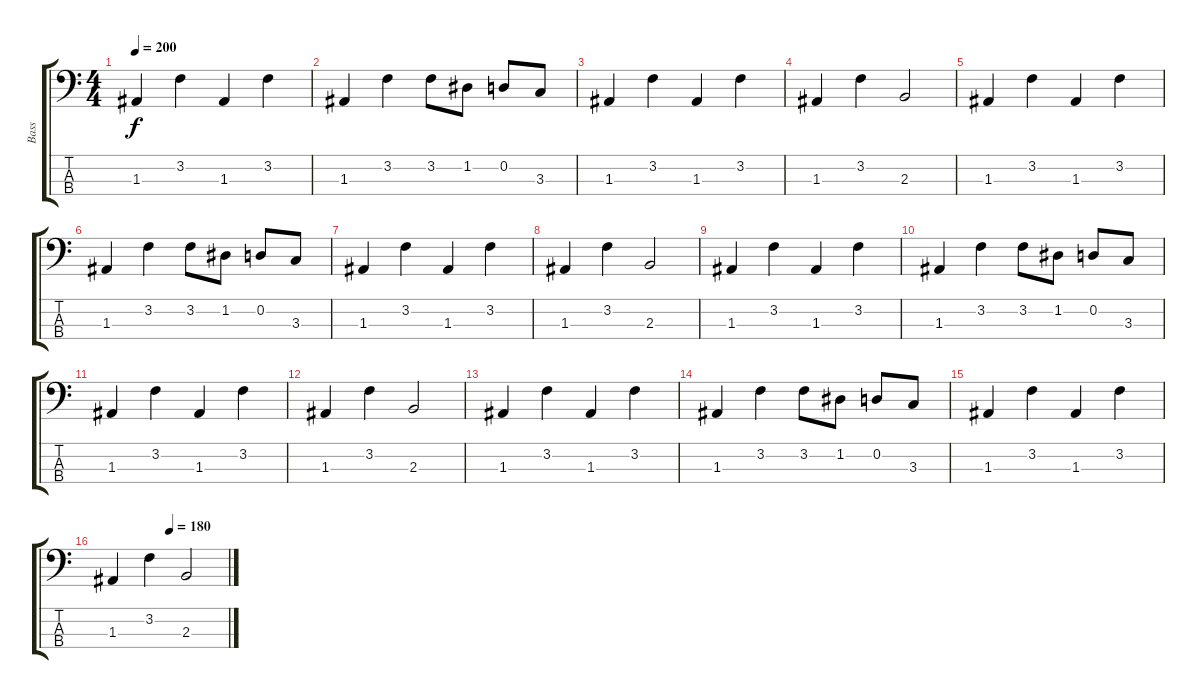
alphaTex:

\track ("Bass" "Bass") {instrument electricbassfinger}
\staff {score tabs}
\tuning (G2 D2 A1 E1) {hide}
\ts (4 4)
\tempo 200
\clef f4
\ks c
1.3.4{dy f instrument electricbassfinger} 3.2.4 1.3.4 3.2.4 |
1.3.4 3.2.4 3.2.8 1.2.8 0.2.8 3.3.8 |
1.3.4 3.2.4 1.3.4 3.2.4 |
1.3.4 3.2.4 2.3.2 |
1.3.4 3.2.4 1.3.4 3.2.4 |
1.3.4 3.2.4 3.2.8 1.2.8 0.2.8 3.3.8 |
1.3.4 3.2.4 1.3.4 3.2.4 |
1.3.4 3.2.4 2.3.2 |
1.3.4 3.2.4 1.3.4 3.2.4 |
1.3.4 3.2.4 3.2.8 1.2.8 0.2.8 3.3.8 |
1.3.4 3.2.4 1.3.4 3.2.4 |
1.3.4 3.2.4 2.3.2 |
1.3.4 3.2.4 1.3.4 3.2.4 |
1.3.4 3.2.4 3.2.8 1.2.8 0.2.8 3.3.8 |
1.3.4 3.2.4 1.3.4 3.2.4 |
\tempo (180 0.5)
1.3.4 3.2.4 2.3.2
